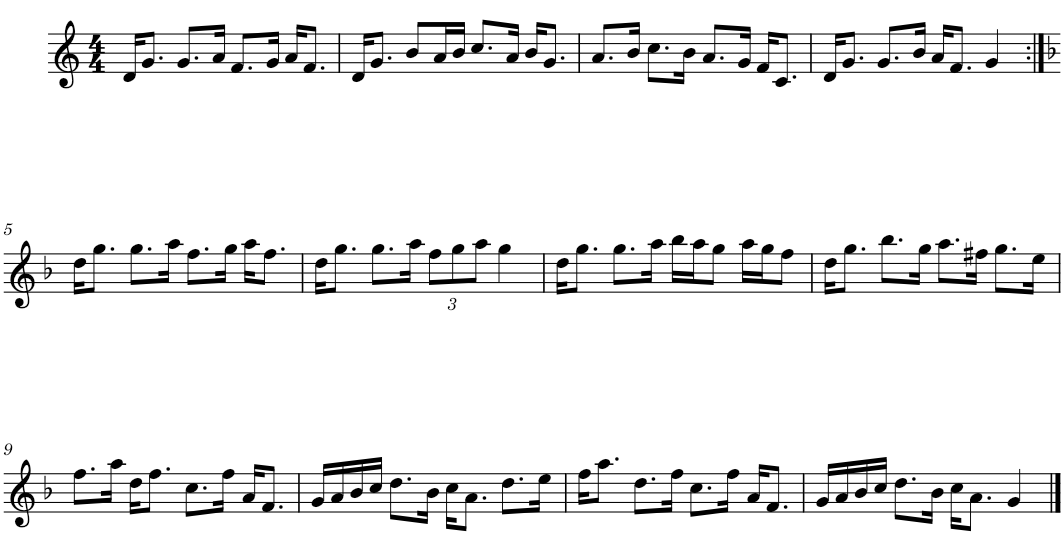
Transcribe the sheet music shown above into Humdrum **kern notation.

**kern
*part1
*staff1
*I"Nylon Guitar
*stria5
*clefG2
*Trd7c12
*k[]
*M4/4
=1
16d/KL
8.g/J
8.g/L
16a/Jk
8.f/L
16g/Jk
16a/KL
8.f/J
=2
16d/KL
8.g/J
8b/L
16a/L
16b/JJ
8.cc/L
16a/Jk
16b/KL
8.g/J
=3
8.a/L
16b/Jk
8.cc\L
16b\Jk
8.a/L
16g/Jk
16f/KL
8.c/J
=4
16d/KL
8.g/J
8.g/L
16b/Jk
16a/KL
8.f/J
4g/
!!LO:LB:g=z
=5:|!
*k[b-]
16dd\KL
8.gg\J
8.gg\L
16aa\Jk
8.ff\L
16gg\Jk
16aa\KL
8.ff\J
=6
16dd\KL
8.gg\J
8.gg\L
16aa\Jk
*Xbrackettup
12ff\L
12gg\
12aa\J
4gg\
=7
16dd\KL
8.gg\J
8.gg\L
16aa\Jk
16bb-\LL
16aa\J
8gg\J
16aa\LL
16gg\J
8ff\J
=8
16dd\KL
8.gg\J
8.bb-\L
16gg\Jk
8.aa\L
16ff#X\Jk
8.gg\L
16ee\Jk
!!LO:LB:g=z
=9
8.ff\L
16aa\Jk
16dd\KL
8.ff\J
8.cc\L
16ff\Jk
16a/KL
8.f/J
=10
16g/LL
16a/
16b-/
16cc/JJ
8.dd\L
16b-\Jk
16cc\KL
8.a\J
8.dd\L
16ee\Jk
=11
16ff\KL
8.aa\J
8.dd\L
16ff\Jk
8.cc\L
16ff\Jk
16a/KL
8.f/J
=12
16g/LL
16a/
16b-/
16cc/JJ
8.dd\L
16b-\Jk
16cc\KL
8.a\J
4g/
==
*-
